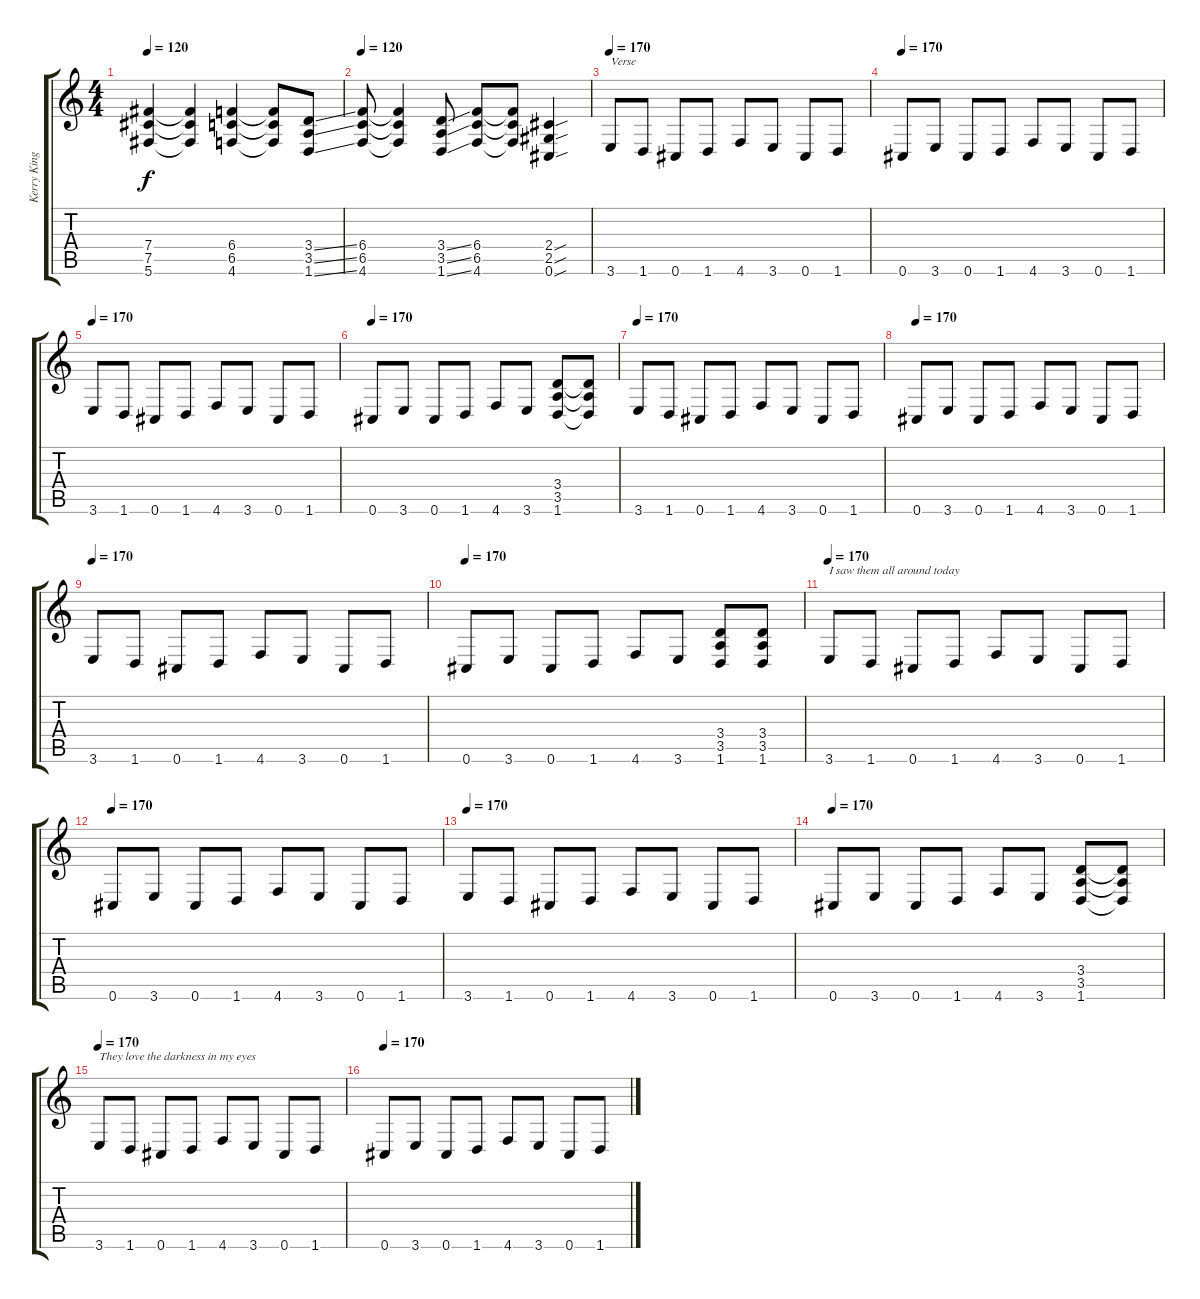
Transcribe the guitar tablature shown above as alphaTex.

\track ("Kerry King" "Kerry King") {instrument distortionguitar}
\staff {score tabs}
\tuning (Db4 Ab3 E3 B2 Gb2 Db2) {hide}
\ts (4 4)
\tempo 120
\clef g2
\ks c
(7.4 7.5 5.6).4{dy f} (7.4{t} 7.5{t} 5.6{t}).4 (6.4 6.5 4.6).4 (6.4{t} 6.5{t} 4.6{t}).8 (3.4{ss} 3.5{ss} 1.6{ss}).8 |
\tempo 120
(6.4 6.5 4.6).8{txt " "} (6.4{t} 6.5{t} 4.6{t}).4 (3.4{ss} 3.5{ss} 1.6{ss}).8 (6.4 6.5 4.6).8 (6.4{t} 6.5{t} 4.6{t}).8 (2.4{sou} 2.5{sou} 0.6{sou}).4 |
\tempo 170
3.6.8{txt "Verse"} 1.6.8 0.6.8 1.6.8 4.6.8 3.6.8 0.6.8 1.6.8 |
\tempo 170
0.6.8 3.6.8 0.6.8 1.6.8 4.6.8 3.6.8 0.6.8 1.6.8 |
\tempo 170
3.6.8 1.6.8 0.6.8 1.6.8 4.6.8 3.6.8 0.6.8 1.6.8 |
\tempo 170
0.6.8 3.6.8 0.6.8 1.6.8 4.6.8 3.6.8 (3.4 3.5 1.6).8 (3.4{t} 3.5{t} 1.6{t}).8 |
\tempo 170
3.6.8{txt " "} 1.6.8 0.6.8 1.6.8 4.6.8 3.6.8 0.6.8 1.6.8 |
\tempo 170
0.6.8 3.6.8 0.6.8 1.6.8 4.6.8 3.6.8 0.6.8 1.6.8 |
\tempo 170
3.6.8 1.6.8 0.6.8 1.6.8 4.6.8 3.6.8 0.6.8 1.6.8 |
\tempo 170
0.6.8 3.6.8 0.6.8 1.6.8 4.6.8 3.6.8 (3.4 3.5 1.6).8 (3.4 3.5 1.6).8 |
\tempo 170
3.6.8{txt "I saw them all around today"} 1.6.8 0.6.8 1.6.8 4.6.8 3.6.8 0.6.8 1.6.8 |
\tempo 170
0.6.8 3.6.8 0.6.8 1.6.8 4.6.8 3.6.8 0.6.8 1.6.8 |
\tempo 170
3.6.8 1.6.8 0.6.8 1.6.8 4.6.8 3.6.8 0.6.8 1.6.8 |
\tempo 170
0.6.8 3.6.8 0.6.8 1.6.8 4.6.8 3.6.8 (3.4 3.5 1.6).8 (3.4{t} 3.5{t} 1.6{t}).8 |
\tempo 170
3.6.8{txt "They love the darkness in my eyes"} 1.6.8 0.6.8 1.6.8 4.6.8 3.6.8 0.6.8 1.6.8 |
\tempo 170
0.6.8 3.6.8 0.6.8 1.6.8 4.6.8 3.6.8 0.6.8 1.6.8
